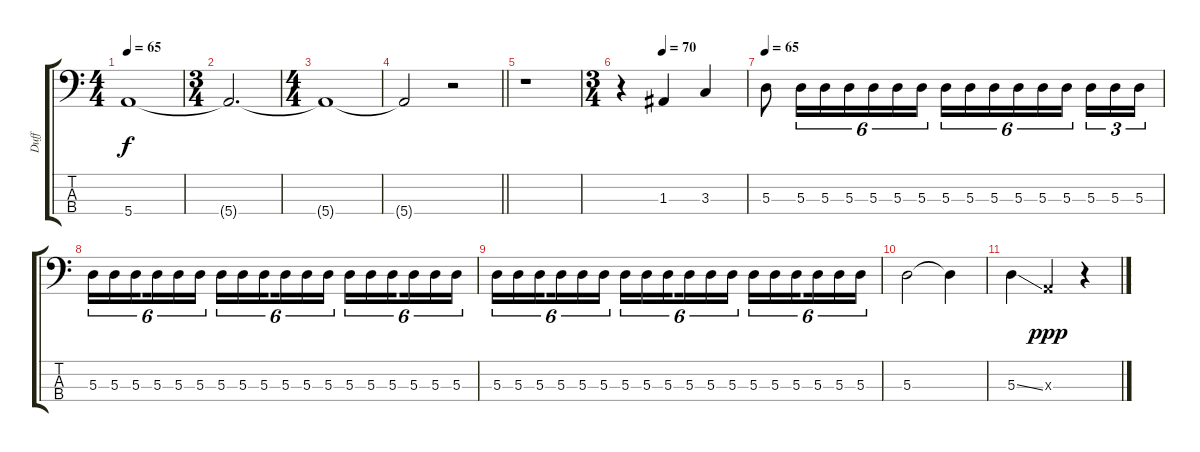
\track ("Duff" "Duff") {instrument electricbassfinger}
\staff {score tabs}
\tuning (G2 D2 A1 E1) {hide}
\ts (4 4)
\tempo 65
\clef f4
\ks c
5.4.1{dy f} |
\ts (3 4)
5.4{t}.2{d} |
\ts (4 4)
5.4{t}.1 |
\barLineRight lightlight
5.4{t}.2 r.2 |
r.1 |
\ts (3 4)
\tempo (70 0.3333333333333333)
r.4 1.3.4 3.3.4 |
\tempo 65
5.3.8 5.3.16{tu (6 4)} 5.3.16{tu (6 4)} 5.3.16{tu (6 4)} 5.3.16{tu (6 4)} 5.3.16{tu (6 4)} 5.3.16{tu (6 4) beam splitsecondary} 5.3.16{tu (6 4)} 5.3.16{tu (6 4)} 5.3.16{tu (6 4)} 5.3.16{tu (6 4)} 5.3.16{tu (6 4)} 5.3.16{tu (6 4) beam splitsecondary} 5.3.16{tu (3 2)} 5.3.16{tu (3 2)} 5.3.16{tu (3 2)} |
5.3.16{tu (6 4)} 5.3.16{tu (6 4)} 5.3.16{tu (6 4) beam splitsecondary} 5.3.16{tu (6 4)} 5.3.16{tu (6 4)} 5.3.16{tu (6 4)} 5.3.16{tu (6 4)} 5.3.16{tu (6 4)} 5.3.16{tu (6 4) beam splitsecondary} 5.3.16{tu (6 4)} 5.3.16{tu (6 4)} 5.3.16{tu (6 4)} 5.3.16{tu (6 4)} 5.3.16{tu (6 4)} 5.3.16{tu (6 4) beam splitsecondary} 5.3.16{tu (6 4)} 5.3.16{tu (6 4)} 5.3.16{tu (6 4)} |
5.3.16{tu (6 4)} 5.3.16{tu (6 4)} 5.3.16{tu (6 4) beam splitsecondary} 5.3.16{tu (6 4)} 5.3.16{tu (6 4)} 5.3.16{tu (6 4)} 5.3.16{tu (6 4)} 5.3.16{tu (6 4)} 5.3.16{tu (6 4) beam splitsecondary} 5.3.16{tu (6 4)} 5.3.16{tu (6 4)} 5.3.16{tu (6 4)} 5.3.16{tu (6 4)} 5.3.16{tu (6 4)} 5.3.16{tu (6 4) beam splitsecondary} 5.3.16{tu (6 4)} 5.3.16{tu (6 4)} 5.3.16{tu (6 4)} |
5.3.2 5.3{t}.4 |
5.3{ss}.4 0.3{x}.4{dy ppp} r.4
